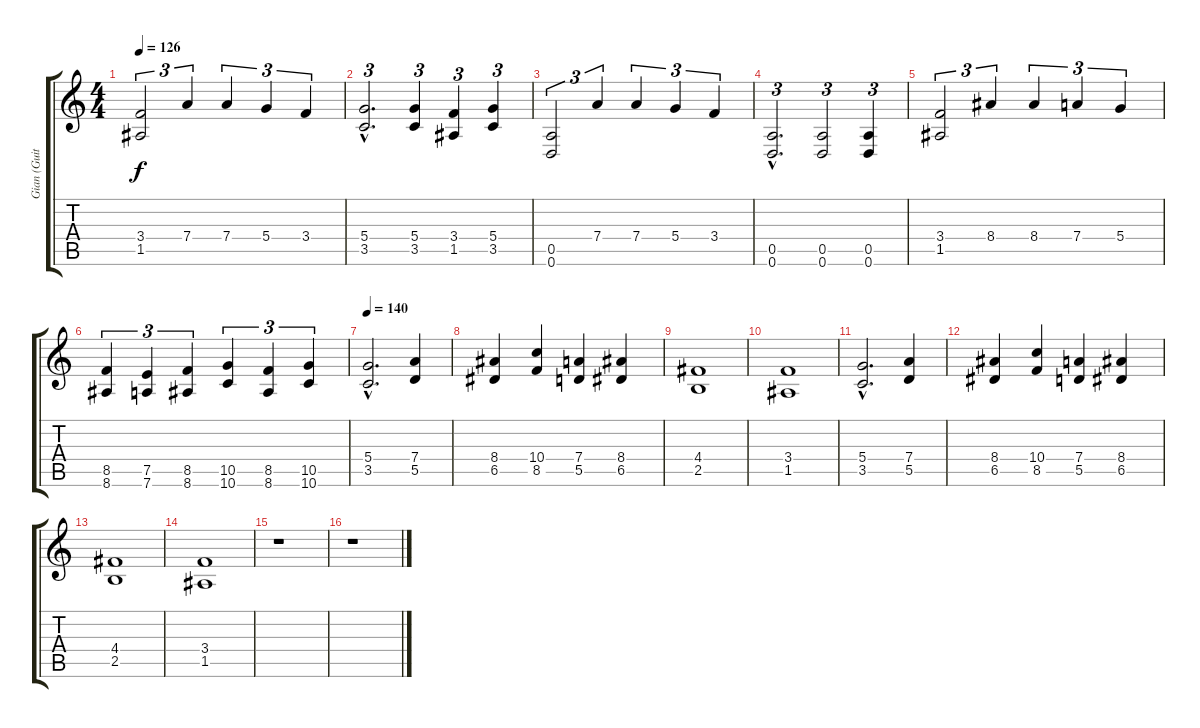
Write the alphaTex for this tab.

\track ("Gian (Guitar)" "Gian (Guit") {instrument overdrivenguitar}
\staff {score tabs}
\tuning (E4 B3 G3 D3 A2 D2) {hide}
\ts (4 4)
\tempo 126
\clef g2
\ks c
(3.4 1.5).2{tu (3 2) dy f} 7.4.4{tu (3 2)} 7.4.4{tu (3 2)} 5.4.4{tu (3 2)} 3.4.4{tu (3 2)} |
(5.4{hac} 3.5{hac}).2{d tu (3 2)} (5.4 3.5).4{tu (3 2)} (3.4 1.5).4{tu (3 2)} (5.4 3.5).4{tu (3 2)} |
(0.5 0.6).2{tu (3 2)} 7.4.4{tu (3 2)} 7.4.4{tu (3 2)} 5.4.4{tu (3 2)} 3.4.4{tu (3 2)} |
(0.5{hac} 0.6{hac}).2{d tu (3 2)} (0.5 0.6).2{tu (3 2)} (0.5 0.6).4{tu (3 2)} |
(3.4 1.5).2{tu (3 2)} 8.4.4{tu (3 2)} 8.4.4{tu (3 2)} 7.4.4{tu (3 2)} 5.4.4{tu (3 2)} |
(8.5 8.6).4{tu (3 2)} (7.5 7.6).4{tu (3 2)} (8.5 8.6).4{tu (3 2)} (10.5 10.6).4{tu (3 2)} (8.5 8.6).4{tu (3 2)} (10.5 10.6).4{tu (3 2)} |
\tempo 140
(5.4{hac} 3.5{hac}).2{d} (7.4 5.5).4 |
(8.4 6.5).4 (10.4 8.5).4 (7.4 5.5).4 (8.4 6.5).4 |
(4.4 2.5).1 |
(3.4 1.5).1 |
(5.4{hac} 3.5{hac}).2{d} (7.4 5.5).4 |
(8.4 6.5).4 (10.4 8.5).4 (7.4 5.5).4 (8.4 6.5).4 |
(4.4 2.5).1 |
(3.4 1.5).1 |
r.1 |
r.1
